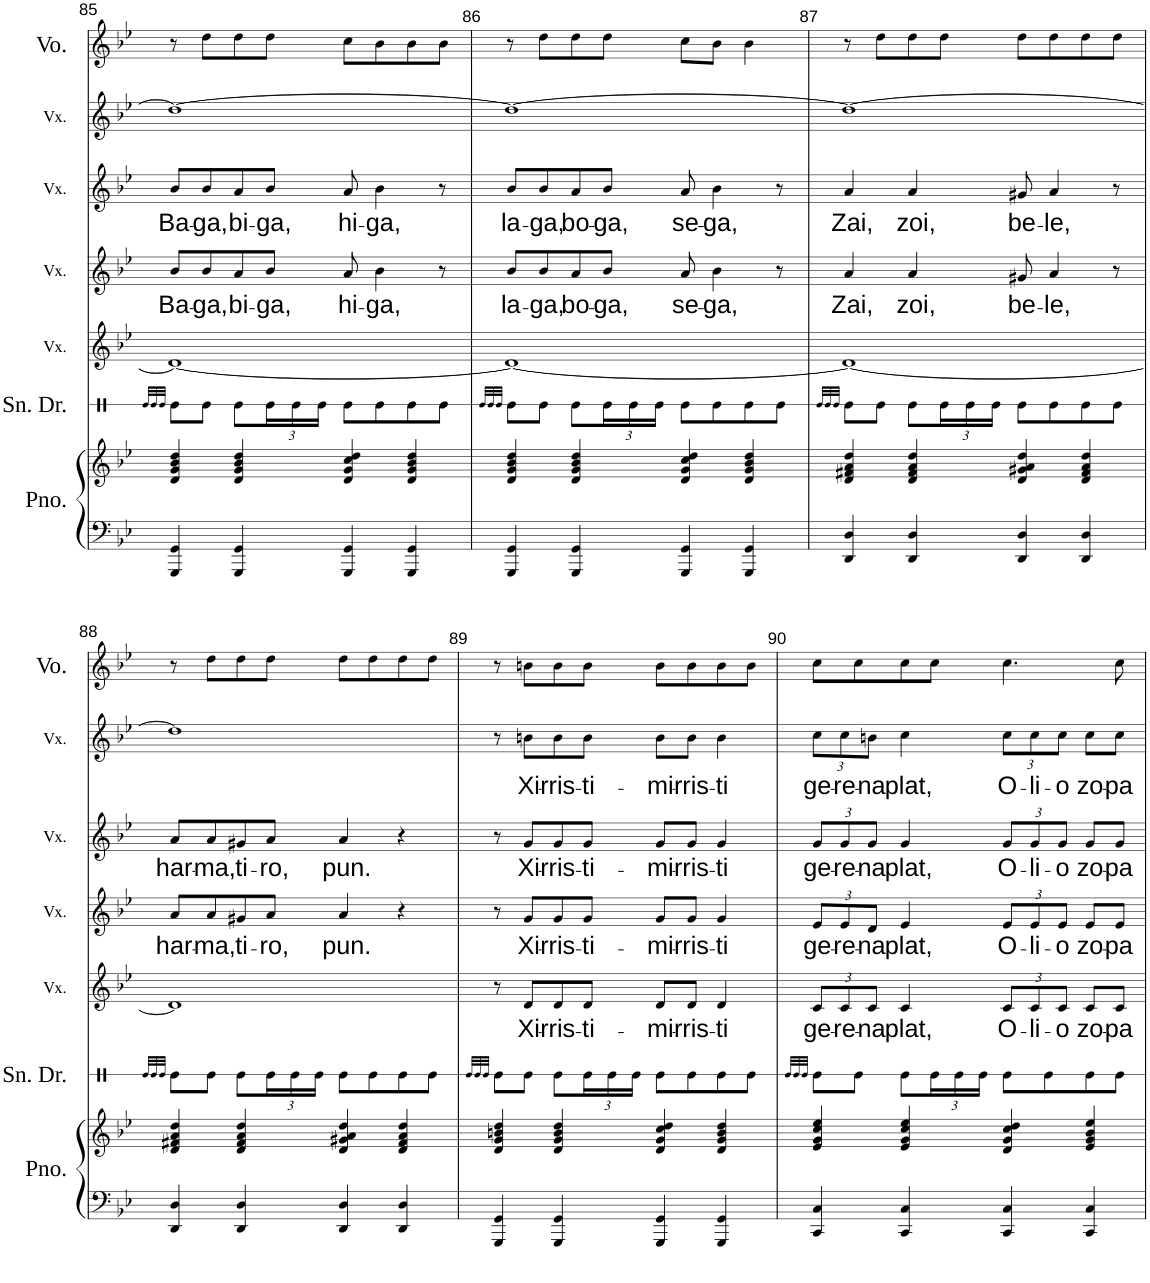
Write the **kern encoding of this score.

**kern	**kern	**kern	**text	**kern	**text	**kern	**text	**kern	**text	**kern
*part6	*part6	*part5	*part5	*part4	*part4	*part3	*part3	*part2	*part2	*part1
*staff7	*staff6	*staff5	*staff5	*staff4	*staff4	*staff3	*staff3	*staff2	*staff2	*staff1
*I"Piano	*	*I"Voix	*	*I"Voix	*	*I"Voix	*	*I"Voix	*	*I"Voice
*I'Pno.	*	*I'Vx.	*	*I'Vx.	*	*I'Vx.	*	*I'Vx.	*	*I'Vo.
!!LO:PB:g=z
*clefF4	*clefG2	*clefG2	*	*clefG2	*	*clefG2	*	*clefG2	*	*clefG2
*k[b-e-]	*k[b-e-]	*k[b-e-]	*	*k[b-e-]	*	*k[b-e-]	*	*k[b-e-]	*	*k[b-e-]
*M4/4	*M4/4	*M4/4	*	*M4/4	*	*M4/4	*	*M4/4	*	*M4/4
=85	=85	=85	=85	=85	=85	=85	=85	=85	=85	=85
!	!	!	!	!	!LO:LY:b	!	!LO:LY:b	!	!	!
4GGG/ 4GG/	4d/ 4g/ 4b-/ 4dd/	1d_	.	8b-/L	Ba-	8b-/L	Ba-	1dd_	.	8r
!	!	!	!	!	!LO:LY:b	!	!LO:LY:b	!	!	!
.	.	.	.	8b-/	-ga,	8b-/	-ga,	.	.	8dd\L
!	!	!	!	!	!LO:LY:b	!	!LO:LY:b	!	!	!
4GGG/ 4GG/	4d/ 4g/ 4b-/ 4dd/	.	.	8a/	bi-	8a/	bi-	.	.	8dd\
!	!	!	!	!	!LO:LY:b	!	!LO:LY:b	!	!	!
.	.	.	.	8b-/J	-ga,	8b-/J	-ga,	.	.	8dd\J
!	!	!	!	!	!LO:LY:b	!	!LO:LY:b	!	!	!
4GGG/ 4GG/	4d/ 4g/ 4cc/ 4dd/	.	.	8a/	hi-	8a/	hi-	.	.	8cc\L
!	!	!	!	!	!LO:LY:b	!	!LO:LY:b	!	!	!
.	.	.	.	4b-\	-ga,	4b-\	-ga,	.	.	8b-\
4GGG/ 4GG/	4d/ 4g/ 4b-/ 4dd/	.	.	.	.	.	.	.	.	8b-\
.	.	.	.	8r	.	8r	.	.	.	8b-\J
=86	=86	=86	=86	=86	=86	=86	=86	=86	=86	=86
!	!	!	!	!	!LO:LY:b	!	!LO:LY:b	!	!	!
4GGG/ 4GG/	4d/ 4g/ 4b-/ 4dd/	1d_	.	8b-/L	la-	8b-/L	la-	1dd_	.	8r
!	!	!	!	!	!LO:LY:b	!	!LO:LY:b	!	!	!
.	.	.	.	8b-/	-ga,	8b-/	-ga,	.	.	8dd\L
!	!	!	!	!	!LO:LY:b	!	!LO:LY:b	!	!	!
4GGG/ 4GG/	4d/ 4g/ 4b-/ 4dd/	.	.	8a/	bo-	8a/	bo-	.	.	8dd\
!	!	!	!	!	!LO:LY:b	!	!LO:LY:b	!	!	!
.	.	.	.	8b-/J	-ga,	8b-/J	-ga,	.	.	8dd\J
!	!	!	!	!	!LO:LY:b	!	!LO:LY:b	!	!	!
4GGG/ 4GG/	4d/ 4g/ 4cc/ 4dd/	.	.	8a/	se-	8a/	se-	.	.	8cc\L
!	!	!	!	!	!LO:LY:b	!	!LO:LY:b	!	!	!
.	.	.	.	4b-\	-ga,	4b-\	-ga,	.	.	8b-\J
4GGG/ 4GG/	4d/ 4g/ 4b-/ 4dd/	.	.	.	.	.	.	.	.	4b-\
.	.	.	.	8r	.	8r	.	.	.	.
=87	=87	=87	=87	=87	=87	=87	=87	=87	=87	=87
!	!	!	!	!	!LO:LY:b	!	!LO:LY:b	!	!	!
4DD/ 4D/	4d/ 4f#X/ 4a/ 4dd/	1d_	.	4a/	Zai,	4a/	Zai,	1dd_	.	8r
.	.	.	.	.	.	.	.	.	.	8dd\L
!	!	!	!	!	!LO:LY:b	!	!LO:LY:b	!	!	!
4DD/ 4D/	4d/ 4f#/ 4a/ 4dd/	.	.	4a/	zoi,	4a/	zoi,	.	.	8dd\
.	.	.	.	.	.	.	.	.	.	8dd\J
!	!	!	!	!	!LO:LY:b	!	!LO:LY:b	!	!	!
4DD/ 4D/	4d/ 4g#X/ 4a/ 4dd/	.	.	8g#X/	be-	8g#X/	be-	.	.	8dd\L
!	!	!	!	!	!LO:LY:b	!	!LO:LY:b	!	!	!
.	.	.	.	4a/	-le,	4a/	-le,	.	.	8dd\
4DD/ 4D/	4d/ 4f#/ 4a/ 4dd/	.	.	.	.	.	.	.	.	8dd\
.	.	.	.	8r	.	8r	.	.	.	8dd\J
!!LO:LB:g=z
=88	=88	=88	=88	=88	=88	=88	=88	=88	=88	=88
!	!	!	!	!	!LO:LY:b	!	!LO:LY:b	!	!	!
4DD/ 4D/	4d/ 4f#X/ 4a/ 4dd/	1d]	.	8a/L	har-	8a/L	har-	1dd]	.	8r
!	!	!	!	!	!LO:LY:b	!	!LO:LY:b	!	!	!
.	.	.	.	8a/	-ma,	8a/	-ma,	.	.	8dd\L
!	!	!	!	!	!LO:LY:b	!	!LO:LY:b	!	!	!
4DD/ 4D/	4d/ 4f#/ 4a/ 4dd/	.	.	8g#X/	ti-	8g#X/	ti-	.	.	8dd\
!	!	!	!	!	!LO:LY:b	!	!LO:LY:b	!	!	!
.	.	.	.	8a/J	-ro,	8a/J	-ro,	.	.	8dd\J
!	!	!	!	!	!LO:LY:b	!	!LO:LY:b	!	!	!
4DD/ 4D/	4d/ 4g#X/ 4a/ 4dd/	.	.	4a/	pun.	4a/	pun.	.	.	8dd\L
.	.	.	.	.	.	.	.	.	.	8dd\
4DD/ 4D/	4d/ 4f#/ 4a/ 4dd/	.	.	4r	.	4r	.	.	.	8dd\
.	.	.	.	.	.	.	.	.	.	8dd\J
=89	=89	=89	=89	=89	=89	=89	=89	=89	=89	=89
4GGG/ 4GG/	4d/ 4g/ 4bn/ 4dd/	8r	.	8r	.	8r	.	8r	.	8r
!	!	!	!LO:LY:b	!	!LO:LY:b	!	!LO:LY:b	!	!LO:LY:b	!
.	.	8d/L	Xi-	8g/L	Xi-	8g/L	Xi-	8bn\L	Xi-	8bn\L
!	!	!	!LO:LY:b	!	!LO:LY:b	!	!LO:LY:b	!	!LO:LY:b	!
4GGG/ 4GG/	4d/ 4g/ 4b/ 4dd/	8d/	-rris-	8g/	-rris-	8g/	-rris-	8b\	-rris-	8b\
!	!	!	!LO:LY:b	!	!LO:LY:b	!	!LO:LY:b	!	!LO:LY:b	!
.	.	8d/J	-ti-	8g/J	-ti-	8g/J	-ti-	8b\J	-ti-	8b\J
!	!	!	!LO:LY:b	!	!LO:LY:b	!	!LO:LY:b	!	!LO:LY:b	!
4GGG/ 4GG/	4d/ 4g/ 4cc/ 4dd/	8d/L	-mi-	8g/L	-mi-	8g/L	-mi-	8b\L	-mi-	8b\L
!	!	!	!LO:LY:b	!	!LO:LY:b	!	!LO:LY:b	!	!LO:LY:b	!
.	.	8d/J	-rris-	8g/J	-rris-	8g/J	-rris-	8b\J	-rris-	8b\
!	!	!	!LO:LY:b	!	!LO:LY:b	!	!LO:LY:b	!	!LO:LY:b	!
4GGG/ 4GG/	4d/ 4g/ 4b/ 4dd/	4d/	-ti	4g/	-ti	4g/	-ti	4b\	-ti	8b\
.	.	.	.	.	.	.	.	.	.	8b\J
=90	=90	=90	=90	=90	=90	=90	=90	=90	=90	=90
*	*	*Xbrackettup	*	*	*	*	*	*	*	*
!	!	!	!LO:LY:b	!	!	!	!	!	!	!
*	*	*	*	*Xbrackettup	*	*	*	*	*	*
!	!	!	!	!	!LO:LY:b	!	!	!	!	!
*	*	*	*	*	*	*Xbrackettup	*	*	*	*
!	!	!	!	!	!	!	!LO:LY:b	!	!	!
*	*	*	*	*	*	*	*	*Xbrackettup	*	*
!	!	!	!	!	!	!	!	!	!LO:LY:b	!
4CC/ 4C/	4e-/ 4g/ 4cc/ 4ee-/	12c/L	ge-	12e-/L	ge-	12g/L	ge-	12cc\L	ge-	8cc\L
!	!	!	!LO:LY:b	!	!LO:LY:b	!	!LO:LY:b	!	!LO:LY:b	!
.	.	12c/	-re-	12e-/	-re-	12g/	-re-	12cc\	-re-	.
.	.	.	.	.	.	.	.	.	.	8cc\
!	!	!	!LO:LY:b	!	!LO:LY:b	!	!LO:LY:b	!	!LO:LY:b	!
.	.	12c/J	-na	12d/J	-na	12g/J	-na	12bn\J	-na	.
!	!	!	!LO:LY:b	!	!LO:LY:b	!	!LO:LY:b	!	!LO:LY:b	!
4CC/ 4C/	4e-/ 4g/ 4cc/ 4ee-/	4c/	plat,	4e-/	plat,	4g/	plat,	4cc\	plat,	8cc\
.	.	.	.	.	.	.	.	.	.	8cc\J
!	!	!	!LO:LY:b	!	!LO:LY:b	!	!LO:LY:b	!	!LO:LY:b	!
4CC/ 4C/	4d/ 4g/ 4cc/ 4dd/	12c/L	O-	12e-/L	O-	12g/L	O-	12cc\L	O-	4.cc\
!	!	!	!LO:LY:b	!	!LO:LY:b	!	!LO:LY:b	!	!LO:LY:b	!
.	.	12c/	-li-	12e-/	-li-	12g/	-li-	12cc\	-li-	.
!	!	!	!LO:LY:b	!	!LO:LY:b	!	!LO:LY:b	!	!LO:LY:b	!
.	.	12c/J	-o	12e-/J	-o	12g/J	-o	12cc\J	-o	.
!	!	!	!LO:LY:b	!	!LO:LY:b	!	!LO:LY:b	!	!LO:LY:b	!
4CC/ 4C/	4e-/ 4g/ 4b-/ 4ee-/	8c/L	zo-	8e-/L	zo-	8g/L	zo-	8cc\L	zo-	.
!	!	!	!LO:LY:b	!	!LO:LY:b	!	!LO:LY:b	!	!LO:LY:b	!
.	.	8c/J	-pa	8e-/J	-pa	8g/J	-pa	8cc\J	-pa	8cc\
=	=	=	=	=	=	=	=	=	=	=
*-	*-	*-	*-	*-	*-	*-	*-	*-	*-	*-
